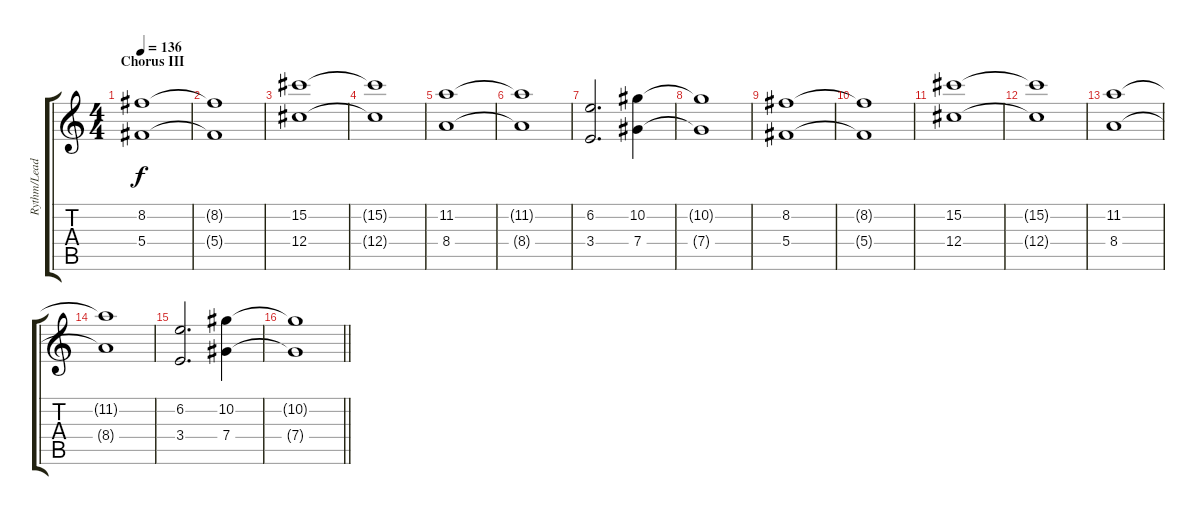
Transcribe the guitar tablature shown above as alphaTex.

\track ("Rythm/Lead II" "Rythm/Lead") {instrument overdrivenguitar}
\staff {score tabs}
\tuning (Eb4 Bb3 Gb3 Db3 Ab2 Db2) {hide}
\ts (4 4)
\section ("" "Chorus III")
\tempo 136
\clef g2
\ks c
(8.2 5.4).1{dy f} |
(8.2{t} 5.4{t}).1 |
(15.2 12.4).1 |
(15.2{t} 12.4{t}).1 |
(11.2 8.4).1 |
(11.2{t} 8.4{t}).1 |
(6.2 3.4).2{d} (10.2 7.4).4 |
(10.2{t} 7.4{t}).1 |
(8.2 5.4).1 |
(8.2{t} 5.4{t}).1 |
(15.2 12.4).1 |
(15.2{t} 12.4{t}).1 |
(11.2 8.4).1 |
(11.2{t} 8.4{t}).1 |
(6.2 3.4).2{d} (10.2 7.4).4 |
\barLineRight lightlight
(10.2{t} 7.4{t}).1
